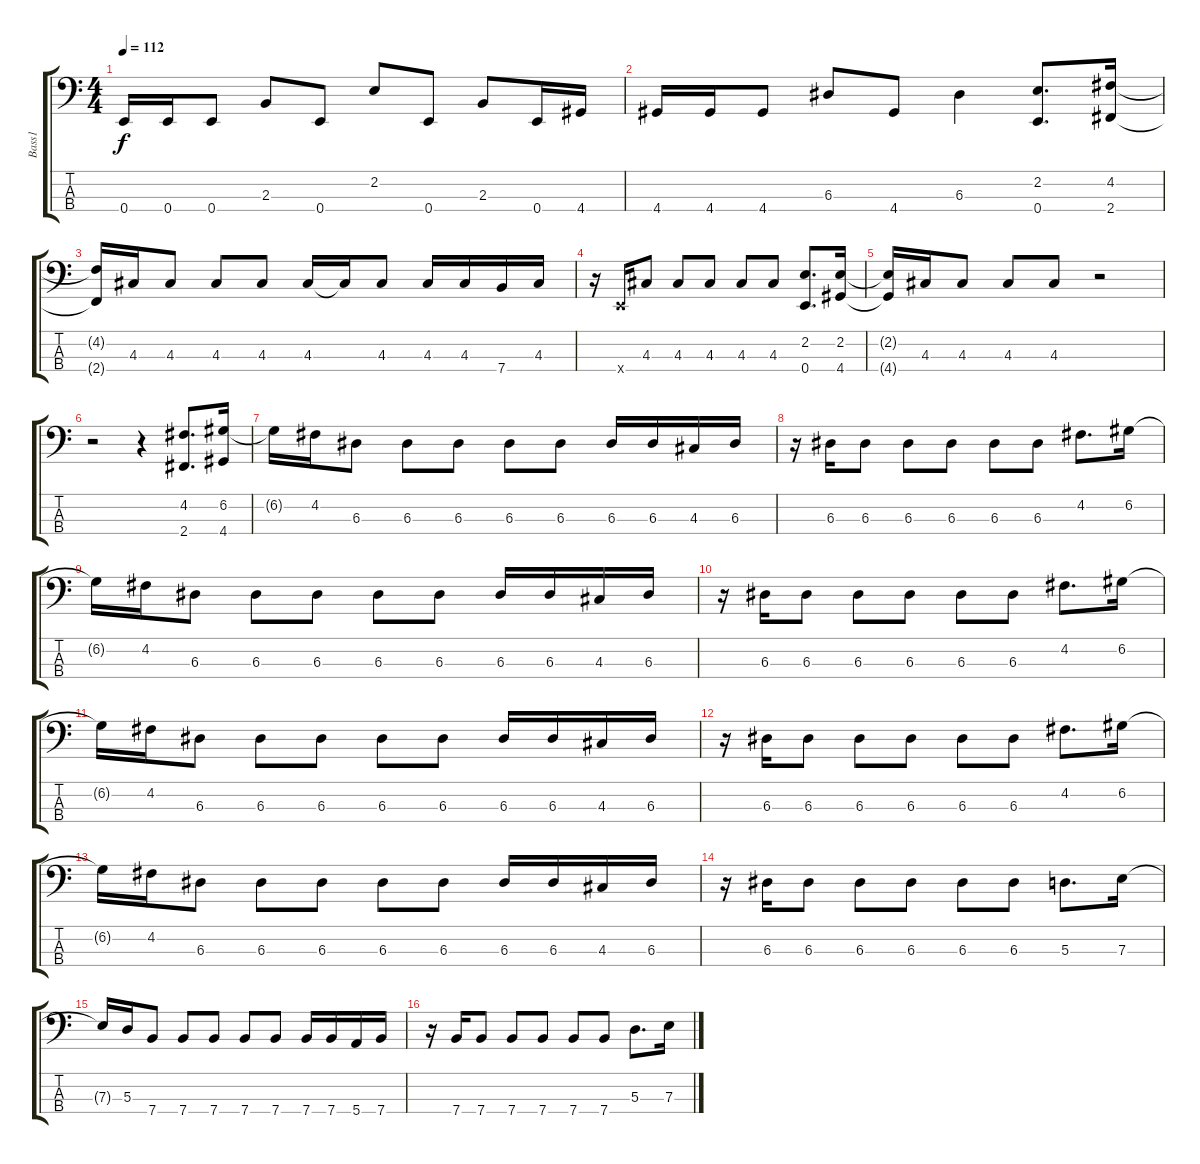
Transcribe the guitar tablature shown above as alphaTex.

\track ("Bass1" "Bass1") {instrument slapbass1}
\staff {score tabs}
\tuning (G2 D2 A1 E1) {hide}
\ts (4 4)
\tempo 112
\clef f4
\ks c
0.4.16{dy f} 0.4.16 0.4.8 2.3.8 0.4.8 2.2.8 0.4.8 2.3.8 0.4.16 4.4.16 |
4.4.16 4.4.16 4.4.8 6.3.8 4.4.8 6.3.4 (2.2 0.4).8{d} (4.2 2.4).16 |
(4.2{t} 2.4{t}).16 4.3.16 4.3.8 4.3.8 4.3.8 4.3.16 4.3{t}.16 4.3.8 4.3.16 4.3.16 7.4.16 4.3.16 |
r.16 0.4{x}.16 4.3.8 4.3.8 4.3.8 4.3.8 4.3.8 (2.2 0.4).8{d} (2.2 4.4).16 |
(2.2{t} 4.4{t}).16 4.3.16 4.3.8 4.3.8 4.3.8 r.2 |
r.2 r.4 (4.2 2.4).8{d} (6.2 4.4).16 |
6.2{t}.16 4.2.16 6.3.8 6.3.8 6.3.8 6.3.8 6.3.8 6.3.16 6.3.16 4.3.16 6.3.16 |
r.16 6.3.16 6.3.8 6.3.8 6.3.8 6.3.8 6.3.8 4.2.8{d} 6.2.16 |
6.2{t}.16 4.2.16 6.3.8 6.3.8 6.3.8 6.3.8 6.3.8 6.3.16 6.3.16 4.3.16 6.3.16 |
r.16 6.3.16 6.3.8 6.3.8 6.3.8 6.3.8 6.3.8 4.2.8{d} 6.2.16 |
6.2{t}.16 4.2.16 6.3.8 6.3.8 6.3.8 6.3.8 6.3.8 6.3.16 6.3.16 4.3.16 6.3.16 |
r.16 6.3.16 6.3.8 6.3.8 6.3.8 6.3.8 6.3.8 4.2.8{d} 6.2.16 |
6.2{t}.16 4.2.16 6.3.8 6.3.8 6.3.8 6.3.8 6.3.8 6.3.16 6.3.16 4.3.16 6.3.16 |
r.16 6.3.16 6.3.8 6.3.8 6.3.8 6.3.8 6.3.8 5.3.8{d} 7.3.16 |
7.3{t}.16 5.3.16 7.4.8 7.4.8 7.4.8 7.4.8 7.4.8 7.4.16 7.4.16 5.4.16 7.4.16 |
r.16 7.4.16 7.4.8 7.4.8 7.4.8 7.4.8 7.4.8 5.3.8{d} 7.3.16
